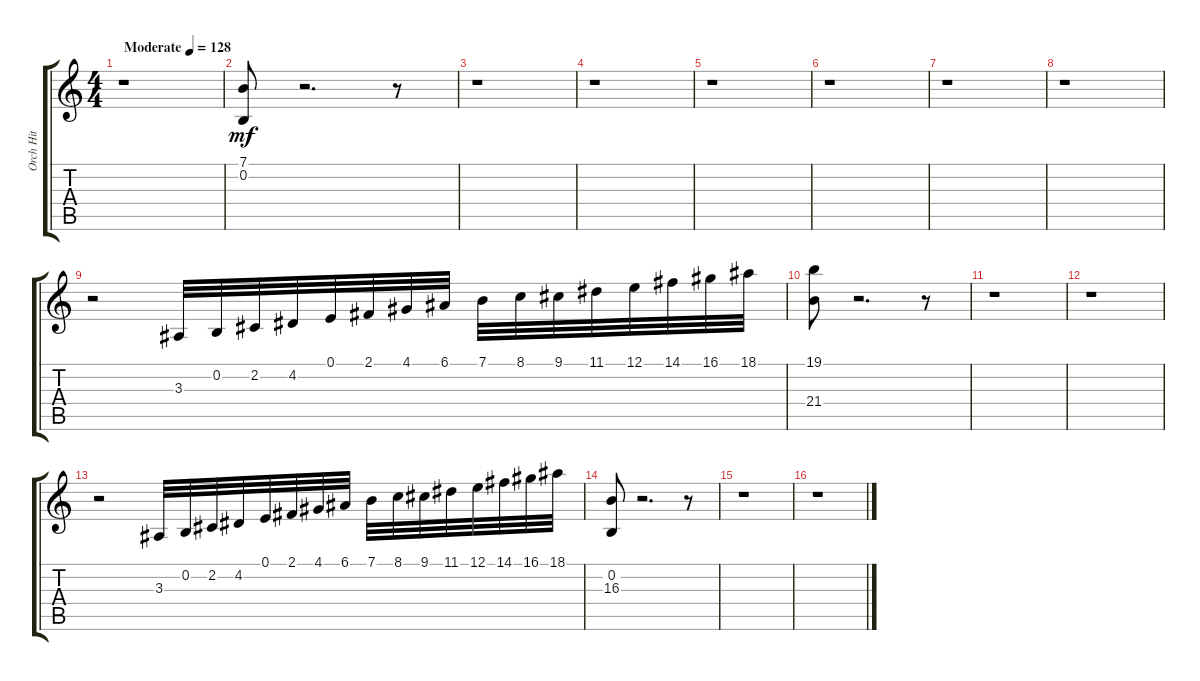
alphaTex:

\track ("Orch Hit" "Orch Hit") {instrument orchestrahit}
\staff {score tabs}
\tuning (E4 B3 G3 D3 A2 E2) {hide}
\ts (4 4)
\tempo (128 "Moderate")
\clef g2
\ks c
r.1{dy mf instrument orchestrahit} |
(7.1 0.2).8 r.2{d} r.8 |
r.1 |
r.1 |
r.1 |
r.1 |
r.1 |
r.1 |
r.2 3.3.32 0.2.32 2.2.32 4.2.32 0.1.32 2.1.32 4.1.32 6.1.32 7.1.32 8.1.32 9.1.32 11.1.32 12.1.32 14.1.32 16.1.32 18.1.32 |
(19.1 21.4).8 r.2{d} r.8 |
r.1 |
r.1 |
r.2 3.3.32 0.2.32 2.2.32 4.2.32 0.1.32 2.1.32 4.1.32 6.1.32 7.1.32 8.1.32 9.1.32 11.1.32 12.1.32 14.1.32 16.1.32 18.1.32 |
(0.2 16.3).8 r.2{d} r.8 |
r.1 |
r.1
